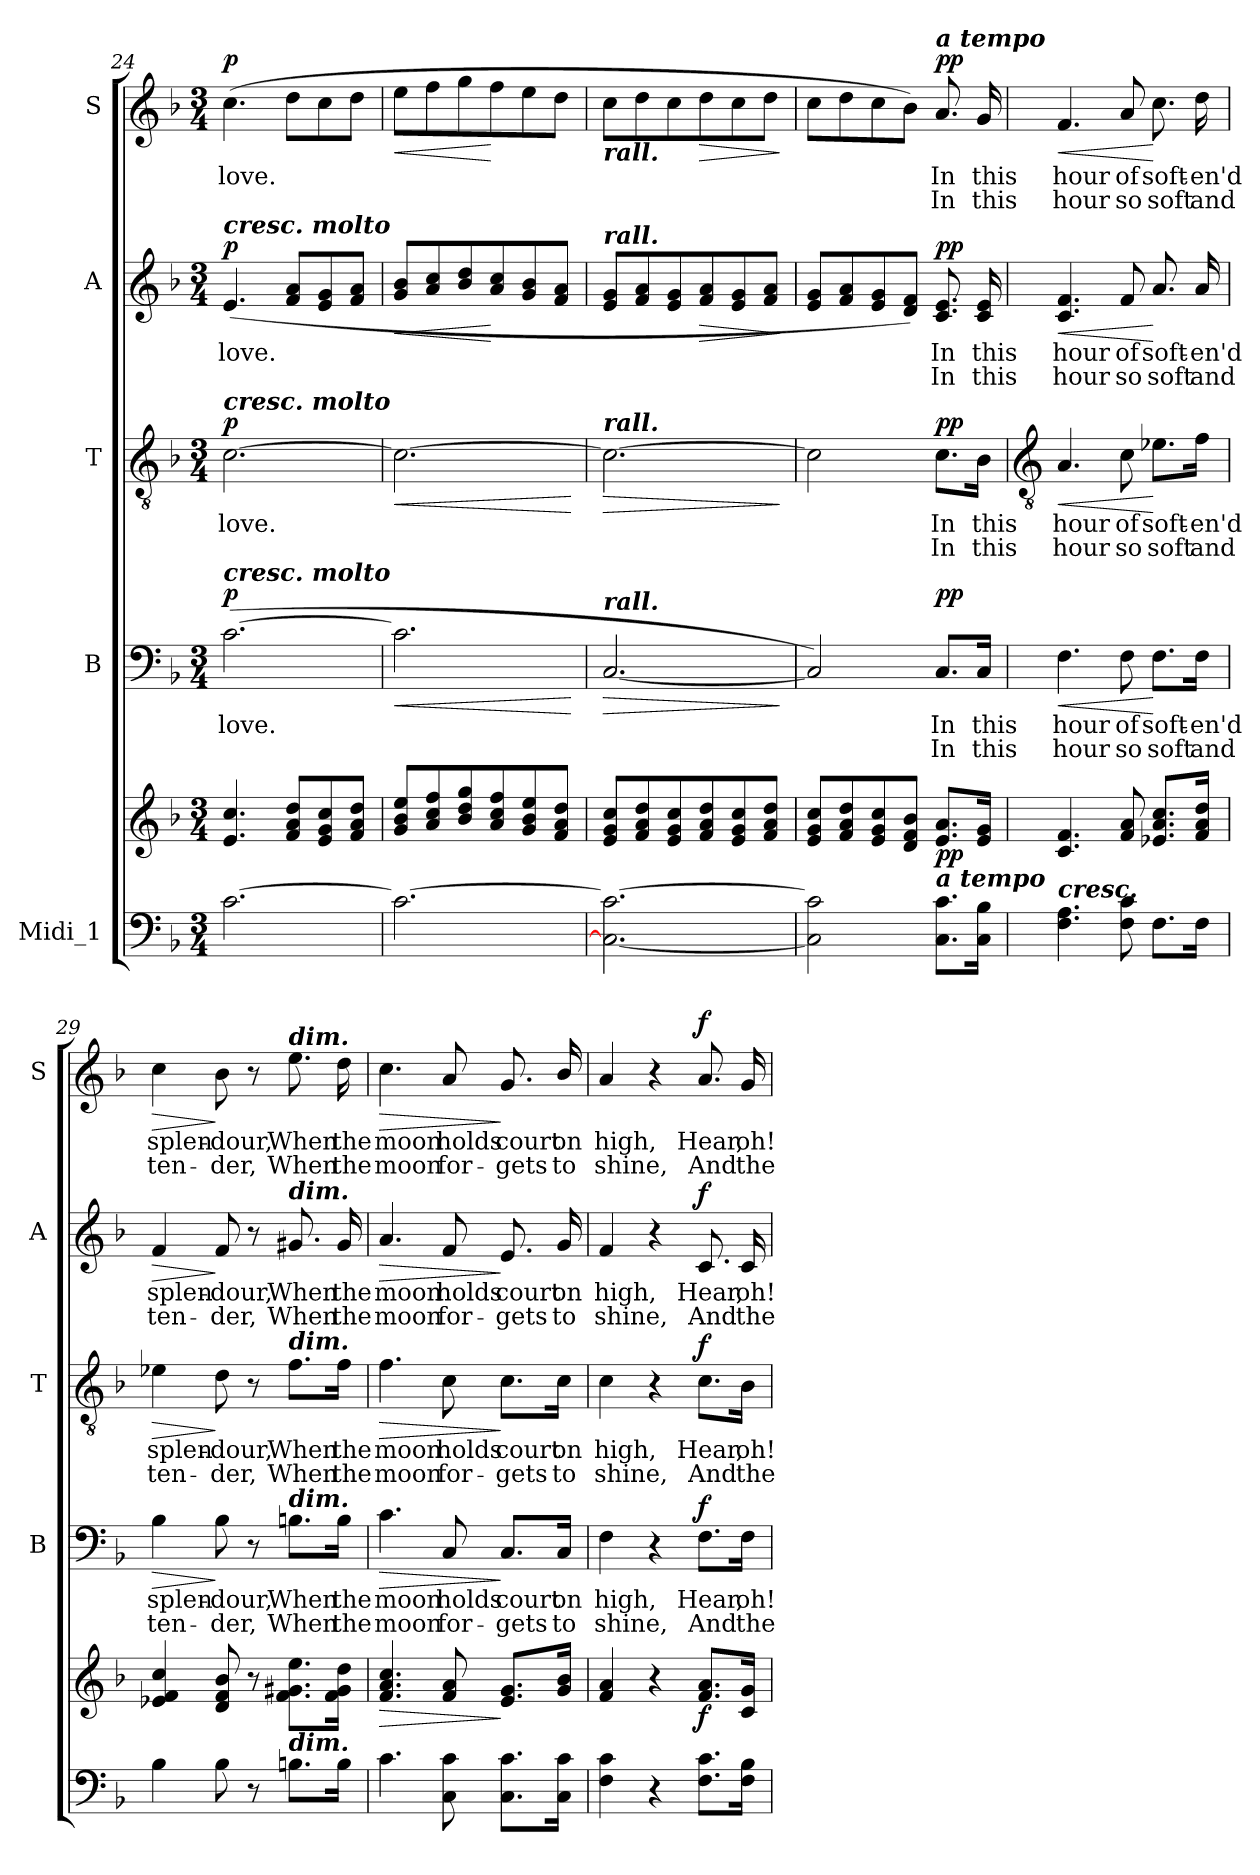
**kern	**kern	**dynam	**kern	**text	**text	**dynam	**kern	**text	**text	**dynam	**kern	**text	**text	**dynam	**kern	**text	**text	**dynam
*part5	*part5	*part5	*part4	*part4	*part4	*part4	*part3	*part3	*part3	*part3	*part2	*part2	*part2	*part2	*part1	*part1	*part1	*part1
*staff6	*staff5	*staff5/6	*staff4	*staff4	*staff4	*staff4	*staff3	*staff3	*staff3	*staff3	*staff2	*staff2	*staff2	*staff2	*staff1	*staff1	*staff1	*staff1
*I"Midi_1	*	*	*I"B	*	*	*	*I"T	*	*	*	*I"A	*	*	*	*I"S	*	*	*
*	*	*	*I'B	*	*	*	*I'T	*	*	*	*I'A	*	*	*	*I'S	*	*	*
*clefF4	*clefG2	*	*clefF4	*	*	*	*clefGv2	*	*	*	*clefG2	*	*	*	*clefG2	*	*	*
*k[b-]	*k[b-]	*	*k[b-]	*	*	*	*k[b-]	*	*	*	*k[b-]	*	*	*	*k[b-]	*	*	*
*F:	*F:	*	*F:	*	*	*	*F:	*	*	*	*F:	*	*	*	*F:	*	*	*
*M3/4	*M3/4	*	*M3/4	*	*	*	*M3/4	*	*	*	*M3/4	*	*	*	*M3/4	*	*	*
=24	=24	=24	=24	=24	=24	=24	=24	=24	=24	=24	=24	=24	=24	=24	=24	=24	=24	=24
!	!	!	!	!	!	!	!	!	!	!	!LO:TX:a:Bi:t=cresc. molto	!	!	!	!	!	!	!
!	!	!	!	!	!	!	!LO:TX:a:Bi:t=cresc. molto	!	!	!	!	!	!	!	!	!	!	!
!	!	!	!LO:TX:a:Bi:t=cresc. molto	!	!	!	!	!	!	!	!	!	!	!	!	!	!	!
!	!	!	!	!LO:LY:b	!	!LO:DY:b	!	!LO:LY:b	!	!LO:DY:b	!	!LO:LY:b	!	!LO:DY:b	!	!LO:LY:b	!	!LO:DY:b
[2.c\	4.e/ 4.cc/	.	(>[2.c	love.	.	p	[2.c	love.	.	p	(<4.e	love.	.	p	(>4.cc	love.	.	p
.	8f/ 8a/ 8dd/L	.	.	.	.	.	.	.	.	.	8f 8aL	.	.	.	8ddL	.	.	.
.	8e/ 8g/ 8cc/	.	.	.	.	.	.	.	.	.	8e 8g	.	.	.	8cc	.	.	.
.	8f/ 8a/ 8dd/J	.	.	.	.	.	.	.	.	.	8f 8aJ	.	.	.	8ddJ	.	.	.
=25	=25	=25	=25	=25	=25	=25	=25	=25	=25	=25	=25	=25	=25	=25	=25	=25	=25	=25
!	!	!	!	!	!	!LO:HP:b	!	!	!	!LO:HP:b	!	!	!	!LO:HP:b	!	!	!	!LO:HP:b
2.c\_	8g/ 8b-/ 8ee/L	.	2.c]	.	.	<	2.c_	.	.	<	8g 8b-L	.	.	<	8eeL	.	.	<
.	8a/ 8cc/ 8ff/	.	.	.	.	.	.	.	.	.	8a 8cc	.	.	.	8ff	.	.	.
.	8b-/ 8dd/ 8gg/	.	.	.	.	.	.	.	.	.	8b- 8dd	.	.	.	8gg	.	.	.
.	8a/ 8cc/ 8ff/	.	.	.	.	.	.	.	.	.	8a 8cc	.	.	[	8ff	.	.	[
.	8g/ 8b-/ 8ee/	.	.	.	.	.	.	.	.	.	8g 8b-	.	.	.	8ee	.	.	.
.	8f/ 8a/ 8dd/J	.	.	.	.	.	.	.	.	.	8f 8aJ	.	.	.	8ddJ	.	.	.
.	.	.	.	.	.	[	.	.	.	[	.	.	.	.	.	.	.	.
=26	=26	=26	=26	=26	=26	=26	=26	=26	=26	=26	=26	=26	=26	=26	=26	=26	=26	=26
!	!	!	!	!	!	!	!	!	!	!	!	!	!	!	!LO:TX:b:Bi:t=rall.	!	!	!
!	!	!	!	!	!	!	!	!	!	!	!LO:TX:a:Bi:t=rall.	!	!	!	!	!	!	!
!	!	!	!	!	!	!	!LO:TX:a:Bi:t=rall.	!	!	!	!	!	!	!	!	!	!	!
!	!	!	!LO:TX:a:Bi:t=rall.	!	!	!	!	!	!	!	!	!	!	!	!	!	!	!
!	!	!	!	!	!	!LO:HP:b	!	!	!	!LO:HP:b	!	!	!	!	!	!	!	!
2.C\_ 2.c\_	8e/ 8g/ 8cc/L	.	[2.C	.	.	>	2.c_	.	.	>	8e 8gL	.	.	.	8ccL	.	.	.
.	8f/ 8a/ 8dd/	.	.	.	.	.	.	.	.	.	8f 8a	.	.	.	8dd	.	.	.
.	8e/ 8g/ 8cc/	.	.	.	.	.	.	.	.	.	8e 8g	.	.	.	8cc	.	.	.
!	!	!	!	!	!	!	!	!	!	!	!	!	!	!LO:HP:b	!	!	!	!LO:HP:b
.	8f/ 8a/ 8dd/	.	.	.	.	.	.	.	.	.	8f 8a	.	.	>	8dd	.	.	>
.	8e/ 8g/ 8cc/	.	.	.	.	.	.	.	.	.	8e 8g	.	.	.	8cc	.	.	.
.	8f/ 8a/ 8dd/J	.	.	.	.	.	.	.	.	.	8f 8aJ	.	.	.	8ddJ	.	.	.
.	.	.	.	.	.	]	.	.	.	]	.	.	.	]	.	.	.	]
=27	=27	=27	=27	=27	=27	=27	=27	=27	=27	=27	=27	=27	=27	=27	=27	=27	=27	=27
2C\] 2c\]	8e/ 8g/ 8cc/L	.	2C])	.	.	.	2c]	.	.	.	8e 8gL	.	.	.	8ccL	.	.	.
.	8f/ 8a/ 8dd/	.	.	.	.	.	.	.	.	.	8f 8a	.	.	.	8dd	.	.	.
.	8e/ 8g/ 8cc/	.	.	.	.	.	.	.	.	.	8e 8g	.	.	.	8cc	.	.	.
.	8d/ 8f/ 8b-/J	.	.	.	.	.	.	.	.	.	8d 8fJ)	.	.	.	8b-J)	.	.	.
!	!	!	!	!	!	!	!	!	!	!	!	!	!	!	!LO:TX:a:Bi:t=a tempo	!	!	!
!LO:TX:a:Bi:t=a tempo	!	!	!	!	!	!	!	!	!	!	!	!	!	!	!	!	!	!
!	!	!LO:DY:b	!	!LO:LY:b	!LO:LY:b	!LO:DY:b	!	!LO:LY:b	!LO:LY:b	!LO:DY:b	!	!LO:LY:b	!LO:LY:b	!LO:DY:b	!	!LO:LY:b	!LO:LY:b	!LO:DY:b
8.C\ 8.c\L	8.e/ 8.a/L	pp	8.C/L	In	In	pp	8.c\L	In	In	pp	8.c 8.e	In	In	pp	8.a	In	In	pp
!	!	!	!	!LO:LY:b	!LO:LY:b	!	!	!LO:LY:b	!LO:LY:b	!	!	!LO:LY:b	!LO:LY:b	!	!	!LO:LY:b	!LO:LY:b	!
16C\ 16B-\J	16e/ 16g/J	.	16C/Jk	this	this	.	16B-\Jk	this	this	.	16c 16e	this	this	.	16g	this	this	.
!!LO:LB:g=z
=28	=28	=28	=28	=28	=28	=28	=28	=28	=28	=28	=28	=28	=28	=28	=28	=28	=28	=28
*	*	*	*	*	*	*	*clefGv2	*	*	*	*	*	*	*	*	*	*	*
!LO:TX:a:Bi:t=cresc.	!	!	!	!	!	!	!	!	!	!	!	!	!	!	!	!	!	!
!	!	!	!	!LO:LY:b	!LO:LY:b	!LO:HP:b	!	!LO:LY:b	!LO:LY:b	!LO:HP:b	!	!LO:LY:b	!LO:LY:b	!LO:HP:b	!	!LO:LY:b	!LO:LY:b	!LO:HP:b
4.F 4.A	4.c 4.f	.	4.F	hour	hour	<	4.A	hour	hour	<	4.c 4.f	hour	hour	<	4.f	hour	hour	<
!	!	!	!	!LO:LY:b	!LO:LY:b	!	!	!LO:LY:b	!LO:LY:b	!	!	!LO:LY:b	!LO:LY:b	!	!	!LO:LY:b	!LO:LY:b	!
8F 8c	8f 8a	.	8F	of	so	.	8c	of	so	.	8f	of	so	.	8a	of	so	.
!	!	!	!	!LO:LY:b	!LO:LY:b	!	!	!LO:LY:b	!LO:LY:b	!	!	!LO:LY:b	!LO:LY:b	!	!	!LO:LY:b	!LO:LY:b	!
8.FL	8.e-X 8.a 8.ccL	.	8.F\L	soft-	-soft	[	8.e-X\L	soft-	-soft	[	8.a	soft-	-soft	[	8.cc	soft-	-soft	[
!	!	!	!	!LO:LY:b	!LO:LY:b	!	!	!LO:LY:b	!LO:LY:b	!	!	!LO:LY:b	!LO:LY:b	!	!	!LO:LY:b	!LO:LY:b	!
16FJ	16f 16a 16ddJ	.	16F\Jk	en'd	and	.	16f\Jk	en'd	and	.	16a	en'd	and	.	16dd	en'd	and	.
=29	=29	=29	=29	=29	=29	=29	=29	=29	=29	=29	=29	=29	=29	=29	=29	=29	=29	=29
!	!	!	!	!LO:LY:b	!LO:LY:b	!LO:HP:b	!	!LO:LY:b	!LO:LY:b	!LO:HP:b	!	!LO:LY:b	!LO:LY:b	!LO:HP:b	!	!LO:LY:b	!LO:LY:b	!LO:HP:b
4B-	4e-X 4f 4cc	.	4B-	splen-	-ten-	>	4e-X	splen-	-ten-	>	4f	splen-	-ten-	>	4cc	splen-	-ten-	>
!	!	!	!	!LO:LY:b	!LO:LY:b	!	!	!LO:LY:b	!LO:LY:b	!	!	!LO:LY:b	!LO:LY:b	!	!	!LO:LY:b	!LO:LY:b	!
8B-	8d 8f 8b-	.	8B-	-dour,	der,	]	8d	-dour,	der,	]	8f	-dour,	der,	]	8b-	-dour,	der,	]
8r	8r	.	8r	.	.	.	8r	.	.	.	8r	.	.	.	8r	.	.	.
!	!	!	!	!	!	!	!	!	!	!	!	!	!	!	!LO:TX:a:Bi:t=dim.	!	!	!
!	!	!	!	!	!	!	!	!	!	!	!LO:TX:a:Bi:t=dim.	!	!	!	!	!	!	!
!	!	!	!	!	!	!	!LO:TX:a:Bi:t=dim.	!	!	!	!	!	!	!	!	!	!	!
!	!	!	!LO:TX:a:Bi:t=dim.	!	!	!	!	!	!	!	!	!	!	!	!	!	!	!
!LO:TX:a:Bi:t=dim.	!	!	!	!	!	!	!	!	!	!	!	!	!	!	!	!	!	!
!	!	!	!	!LO:LY:b	!LO:LY:b	!	!	!LO:LY:b	!LO:LY:b	!	!	!LO:LY:b	!LO:LY:b	!	!	!LO:LY:b	!LO:LY:b	!
8.BnL	8.f 8.g#X 8.eeL	.	8.Bn\L	When	When	.	8.f\L	When	When	.	8.g#X	When	When	.	8.ee	When	When	.
!	!	!	!	!LO:LY:b	!LO:LY:b	!	!	!LO:LY:b	!LO:LY:b	!	!	!LO:LY:b	!LO:LY:b	!	!	!LO:LY:b	!LO:LY:b	!
16BJ	16f 16g# 16ddJ	.	16B\Jk	the	the	.	16f\Jk	the	the	.	16g#	the	the	.	16dd	the	the	.
=30	=30	=30	=30	=30	=30	=30	=30	=30	=30	=30	=30	=30	=30	=30	=30	=30	=30	=30
!	!	!LO:HP:b	!	!LO:LY:b	!LO:LY:b	!LO:HP:b	!	!LO:LY:b	!LO:LY:b	!LO:HP:b	!	!LO:LY:b	!LO:LY:b	!LO:HP:b	!	!LO:LY:b	!LO:LY:b	!LO:HP:b
4.c	4.f 4.a 4.cc	>	4.c	moon	moon	>	4.f	moon	moon	>	4.a	moon	moon	>	4.cc	moon	moon	>
!	!	!	!	!LO:LY:b	!LO:LY:b	!	!	!LO:LY:b	!LO:LY:b	!	!	!LO:LY:b	!LO:LY:b	!	!	!LO:LY:b	!LO:LY:b	!
8C 8c	8f 8a	.	8C	holds	for-	.	8c	holds	for-	.	8f	holds	for-	.	8a	holds	for-	.
!	!	!	!	!LO:LY:b	!LO:LY:b	!	!	!LO:LY:b	!LO:LY:b	!	!	!LO:LY:b	!LO:LY:b	!	!	!LO:LY:b	!LO:LY:b	!
8.C 8.cL	8.e 8.gL	]	8.C/L	-court	gets	]	8.c\L	-court	gets	]	8.e	-court	gets	]	8.g	-court	gets	]
!	!	!	!	!LO:LY:b	!LO:LY:b	!	!	!LO:LY:b	!LO:LY:b	!	!	!LO:LY:b	!LO:LY:b	!	!	!LO:LY:b	!LO:LY:b	!
16C 16cJ	16g 16b-J	.	16C/Jk	on	to	.	16c\Jk	on	to	.	16g	on	to	.	16b-/	on	to	.
=31	=31	=31	=31	=31	=31	=31	=31	=31	=31	=31	=31	=31	=31	=31	=31	=31	=31	=31
!	!	!	!	!LO:LY:b	!LO:LY:b	!	!	!LO:LY:b	!LO:LY:b	!	!	!LO:LY:b	!LO:LY:b	!	!	!LO:LY:b	!LO:LY:b	!
4F 4c	4f 4a	.	4F	high,	shine,	.	4c	high,	shine,	.	4f	high,	shine,	.	4a	high,	shine,	.
4r	4r	.	4r	.	.	.	4r	.	.	.	4r	.	.	.	4r	.	.	.
!	!	!LO:DY:b	!	!LO:LY:b	!LO:LY:b	!LO:DY:b	!	!LO:LY:b	!LO:LY:b	!LO:DY:b	!	!LO:LY:b	!LO:LY:b	!LO:DY:b	!	!LO:LY:b	!LO:LY:b	!LO:DY:b
8.F 8.cL	8.f 8.aL	f	8.F\L	Hear,	And	f	8.c\L	Hear,	And	f	8.c	Hear,	And	f	8.a	Hear,	And	f
!	!	!	!	!LO:LY:b	!LO:LY:b	!	!	!LO:LY:b	!LO:LY:b	!	!	!LO:LY:b	!LO:LY:b	!	!	!LO:LY:b	!LO:LY:b	!
16F 16B-J	16c 16gJ	.	16F\Jk	oh!	the	.	16B-\Jk	oh!	the	.	16c	oh!	the	.	16g	oh!	the	.
=	=	=	=	=	=	=	=	=	=	=	=	=	=	=	=	=	=	=
*-	*-	*-	*-	*-	*-	*-	*-	*-	*-	*-	*-	*-	*-	*-	*-	*-	*-	*-
